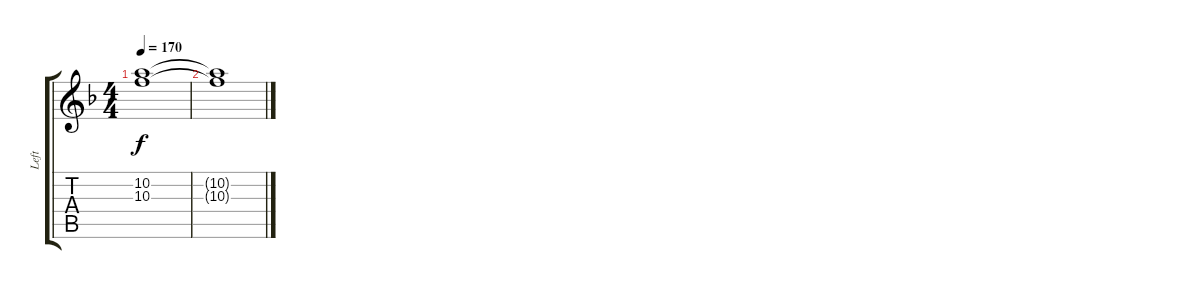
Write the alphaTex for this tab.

\track ("Left" "Left") {instrument overdrivenguitar}
\staff {score tabs}
\tuning (E4 B3 G3 D3 A2 D2) {hide}
\ts (4 4)
\tempo 170
\clef g2
\ks dminor
(10.2{t} 10.3{t}).1{dy f} |
(10.2{t} 10.3{t}).1
